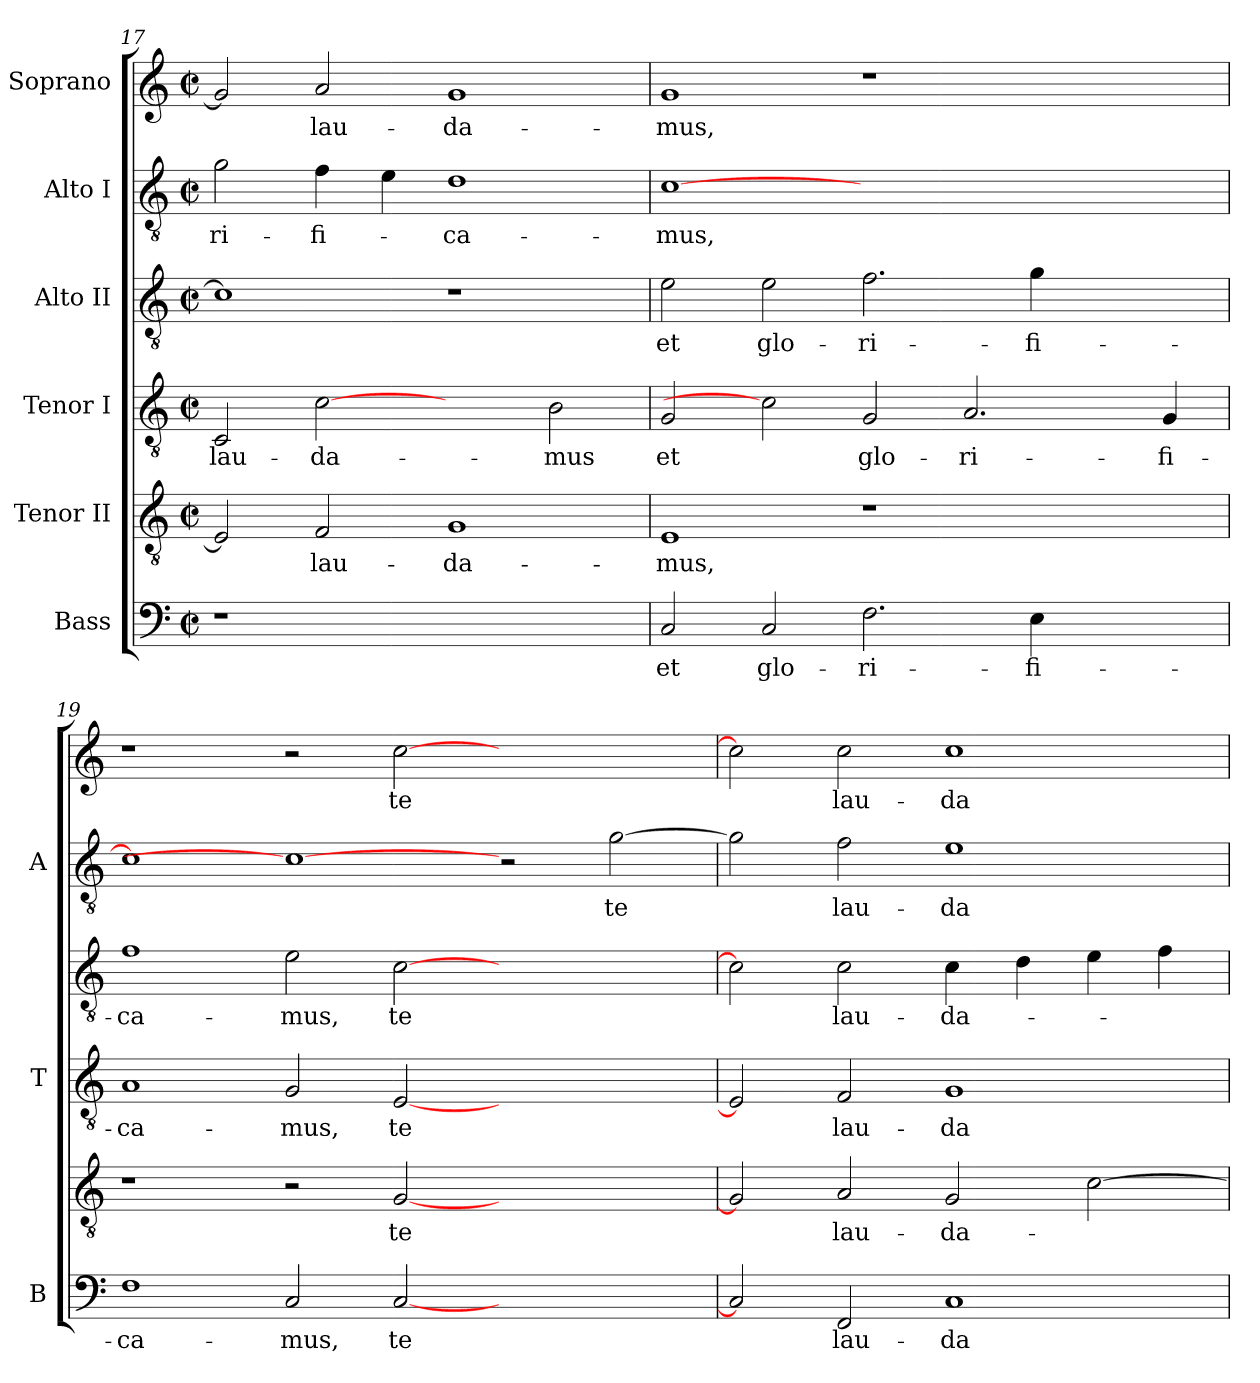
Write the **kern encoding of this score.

**kern	**text	**kern	**text	**kern	**text	**kern	**text	**kern	**text	**kern	**text
*part6	*part6	*part5	*part5	*part4	*part4	*part3	*part3	*part2	*part2	*part1	*part1
*staff6	*staff6	*staff5	*staff5	*staff4	*staff4	*staff3	*staff3	*staff2	*staff2	*staff1	*staff1
*I"Bass	*	*I"Tenor II	*	*I"Tenor I	*	*I"Alto II	*	*I"Alto I	*	*I"Soprano	*
*I'B	*	*	*	*I'T	*	*	*	*I'A	*	*	*
*clefF4	*	*clefGv2	*	*clefGv2	*	*clefGv2	*	*clefGv2	*	*clefG2	*
*k[]	*	*k[]	*	*k[]	*	*k[]	*	*k[]	*	*k[]	*
*C:	*	*C:	*	*C:	*	*C:	*	*C:	*	*C:	*
*M2/2	*	*M2/2	*	*M2/2	*	*M2/2	*	*M2/2	*	*M2/2	*
*met(c|)	*	*met(c|)	*	*met(c|)	*	*met(c|)	*	*met(c|)	*	*met(c|)	*
=17	=17	=17	=17	=17	=17	=17	=17	=17	=17	=17	=17
!LO:N:vis=1	!	!	!	!	!	!	!	!	!	!	!
!	!	!	!	!	!LO:LY:b:color=#000000	!	!	!	!	!	!
!	!	!	!	!	!	!	!	!	!LO:LY:b:color=#000000	!	!
1r	.	2Ei/]	.	2Ci/	lau-	1ci]	.	2gi\	-ri-	2gi/]	.
!	!	!	!LO:LY:b:color=#000000	!	!	!	!	!	!	!	!
!	!	!	!	!	!LO:LY:b:color=#000000	!	!	!	!	!	!
!	!	!	!	!	!	!	!	!	!LO:LY:b:color=#000000	!	!
!	!	!	!	!	!	!	!	!	!	!	!LO:LY:b:color=#000000
.	.	2Fi/	lau-	[2ci	-da-	.	.	4fi\	-fi-	2ai/	lau-
.	.	.	.	.	.	.	.	4ei\	.	.	.
!	!	!	!LO:LY:b:color=#000000	!	!	!	!	!	!	!	!
!	!	!	!	!	!	!	!	!	!LO:LY:b:color=#000000	!	!
!	!	!	!	!	!	!	!	!	!	!	!LO:LY:b:color=#000000
1ryy	.	1Gi	-da-	2ryy	.	1r	.	1di	-ca-	1gi	-da-
!	!	!	!	!	!LO:LY:b:color=#000000	!	!	!	!	!	!
.	.	.	.	2Bi\	-mus	.	.	.	.	.	.
=18	=18	=18	=18	=18	=18	=18	=18	=18	=18	=18	=18
!	!LO:LY:b:color=#000000	!	!	!	!	!	!	!	!	!	!
!	!	!	!LO:LY:b:color=#000000	!	!	!	!	!	!	!	!
!	!	!	!	!	!LO:LY:b:color=#000000	!	!	!	!	!	!
!	!	!	!	!	!	!	!LO:LY:b:color=#000000	!	!	!	!
!	!	!	!	!	!	!	!	!	!LO:LY:b:color=#000000	!	!
!	!	!	!	!	!	!	!	!	!	!	!LO:LY:b:color=#000000
2Ci/	et	1Ei	-mus,	2Gi/	et	2ei\	et	[>1ci	-mus,	1gi	-mus,
!	!LO:LY:b:color=#000000	!	!	!	!	!	!	!	!	!	!
!	!	!	!	!	!	!	!LO:LY:b:color=#000000	!	!	!	!
2Ci/	glo-	.	.	2ci]	.	2ei\	glo-	.	.	.	.
!	!LO:LY:b:color=#000000	!	!	!	!	!	!	!	!	!	!
!	!	!	!	!	!LO:LY:b:color=#000000	!	!	!	!	!	!
!	!	!	!	!	!	!	!LO:LY:b:color=#000000	!	!	!	!
2.Fi\	-ri-	1r	.	2Gi/	glo-	2.fi\	-ri-	1.ryy	.	1r	.
!	!	!	!	!	!LO:LY:b:color=#000000	!	!	!	!	!	!
.	.	.	.	2.Ai/	-ri-	.	.	.	.	.	.
!	!LO:LY:b:color=#000000	!	!	!	!	!	!	!	!	!	!
!	!	!	!	!	!	!	!LO:LY:b:color=#000000	!	!	!	!
4Ei\	-fi-	.	.	.	.	4gi\	-fi-	.	.	.	.
2ryy	.	2ryy	.	.	.	2ryy	.	.	.	2ryy	.
!	!	!	!	!	!LO:LY:b:color=#000000	!	!	!	!	!	!
.	.	.	.	4Gi/	-fi-	.	.	.	.	.	.
=19	=19	=19	=19	=19	=19	=19	=19	=19	=19	=19	=19
!	!LO:LY:b:color=#000000	!	!	!	!	!	!	!	!	!	!
!	!	!	!	!	!LO:LY:b:color=#000000	!	!	!	!	!	!
!	!	!	!	!	!	!	!LO:LY:b:color=#000000	!	!	!	!
1Fi	-ca-	1r	.	1Ai	-ca-	1fi	-ca-	1ci]	.	1r	.
!	!LO:LY:b:color=#000000	!	!	!	!	!	!	!	!	!	!
!	!	!	!	!	!LO:LY:b:color=#000000	!	!	!	!	!	!
!	!	!	!	!	!	!	!LO:LY:b:color=#000000	!	!	!	!
2Ci/	-mus,	2r	.	2Gi/	-mus,	2ei\	-mus,	1ci_	.	2r	.
!	!LO:LY:b:color=#000000	!	!	!	!	!	!	!	!	!	!
!	!	!	!LO:LY:b:color=#000000	!	!	!	!	!	!	!	!
!	!	!	!	!	!LO:LY:b:color=#000000	!	!	!	!	!	!
!	!	!	!	!	!	!	!LO:LY:b:color=#000000	!	!	!	!
!	!	!	!	!	!	!	!	!	!	!	!LO:LY:b:color=#000000
[<2Ci/	te	[<2Gi/	te	[<2Ei/	te	[>2ci\	te	.	.	[>2cci\	te
1ryy	.	1ryy	.	1ryy	.	1ryy	.	2r	.	1ryy	.
!	!	!	!	!	!	!	!	!	!LO:LY:b:color=#000000	!	!
.	.	.	.	.	.	.	.	[>2gi\	te	.	.
=20	=20	=20	=20	=20	=20	=20	=20	=20	=20	=20	=20
2Ci/]	.	2Gi/]	.	2Ei/]	.	2ci\]	.	2gi\]	.	2cci\]	.
!	!LO:LY:b:color=#000000	!	!	!	!	!	!	!	!	!	!
!	!	!	!LO:LY:b:color=#000000	!	!	!	!	!	!	!	!
!	!	!	!	!	!LO:LY:b:color=#000000	!	!	!	!	!	!
!	!	!	!	!	!	!	!LO:LY:b:color=#000000	!	!	!	!
!	!	!	!	!	!	!	!	!	!LO:LY:b:color=#000000	!	!
!	!	!	!	!	!	!	!	!	!	!	!LO:LY:b:color=#000000
2FFi/	lau-	2Ai/	lau-	2Fi/	lau-	2ci\	lau-	2fi\	lau-	2cci\	lau-
!	!LO:LY:b:color=#000000	!	!	!	!	!	!	!	!	!	!
!	!	!	!LO:LY:b:color=#000000	!	!	!	!	!	!	!	!
!	!	!	!	!	!LO:LY:b:color=#000000	!	!	!	!	!	!
!	!	!	!	!	!	!	!LO:LY:b:color=#000000	!	!	!	!
!	!	!	!	!	!	!	!	!	!LO:LY:b:color=#000000	!	!
!	!	!	!	!	!	!	!	!	!	!	!LO:LY:b:color=#000000
1Ci	-da-	2Gi/	-da-	1Gi	-da-	4ci\	-da-	1ei	-da-	1cci	-da-
.	.	.	.	.	.	4di\	.	.	.	.	.
.	.	[>2ci\	.	.	.	4ei\	.	.	.	.	.
.	.	.	.	.	.	4fi\	.	.	.	.	.
=	=	=	=	=	=	=	=	=	=	=	=
*-	*-	*-	*-	*-	*-	*-	*-	*-	*-	*-	*-
